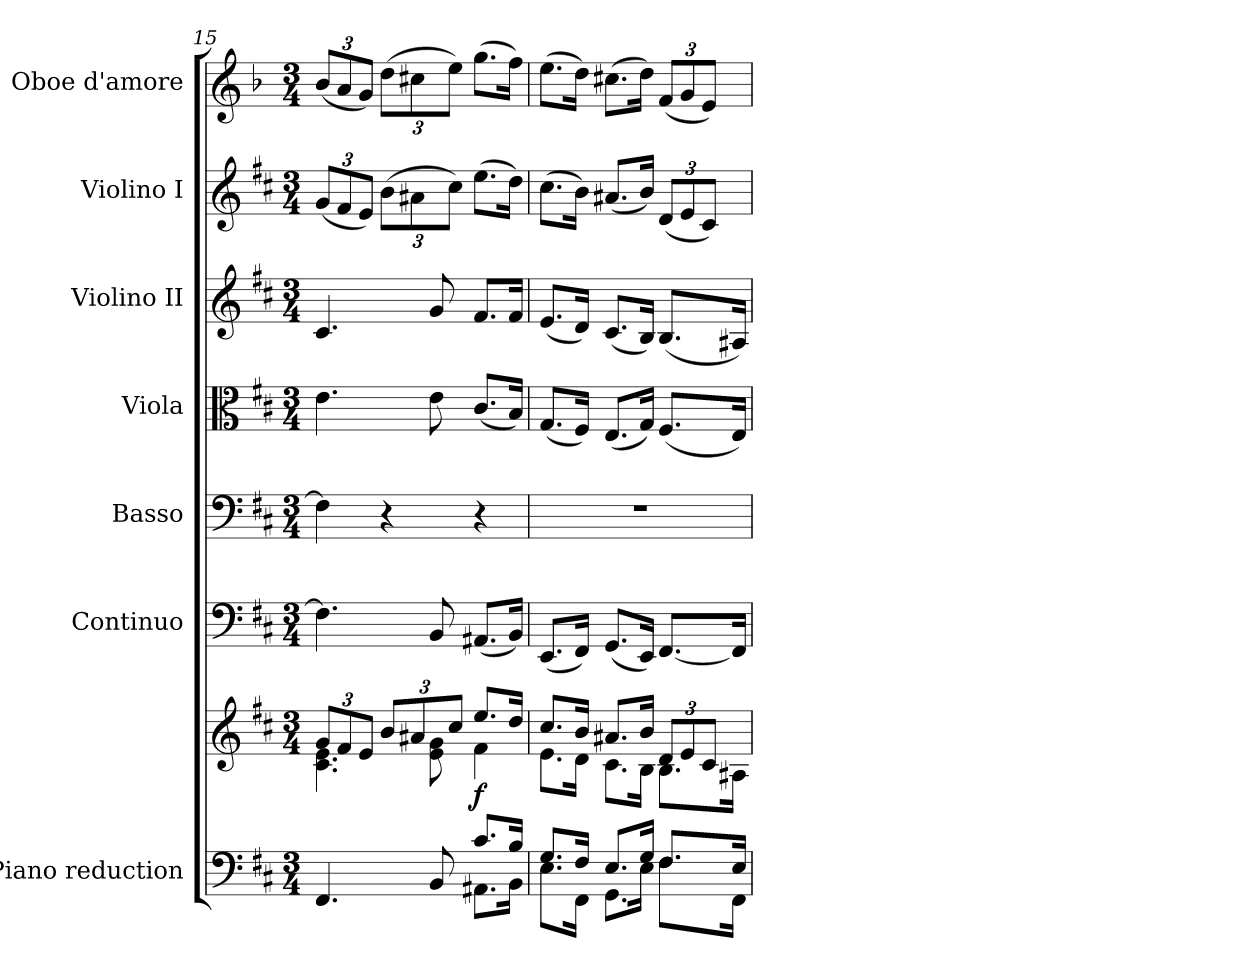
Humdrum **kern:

**kern	**kern	**dynam	**kern	**dynam	**kern	**kern	**kern	**kern	**kern
*part7	*part7	*part7	*part6	*part6	*part5	*part4	*part3	*part2	*part1
*staff8	*staff7	*staff7/8	*staff6	*staff6	*staff5	*staff4	*staff3	*staff2	*staff1
*I"Piano reduction	*	*	*I"Continuo	*	*I"Basso	*I"Viola	*I"Violino II	*I"Violino I	*I"Oboe d'amore
*I'Pno	*	*	*	*	*	*	*	*	*I'Ob
*clefF4	*clefG2	*	*clefF4	*	*clefF4	*clefC3	*clefG2	*clefG2	*clefG2
*	*	*	*	*	*	*	*	*	*ITrd2c3
*k[f#c#]	*k[f#c#]	*	*k[f#c#]	*	*k[f#c#]	*k[f#c#]	*k[f#c#]	*k[f#c#]	*k[f#c#]
*M3/4	*M3/4	*	*M3/4	*	*M3/4	*M3/4	*M3/4	*M3/4	*M3/4
=15	=15	=15	=15	=15	=15	=15	=15	=15	=15
*^	*	*	*	*	*	*	*	*	*
*	*	*Xbrackettup	*	*	*	*	*	*	*Xbrackettup	*Xbrackettup
*	*	*^	*	*	*	*	*	*	*	*
4.FF#/	2ryy	12g/L	4.c#\ 4.e\	.	4.F#\]	.	4F#\]	4.e\	4.c#/	(12g/L	(12g/L
.	.	12f#/	.	.	.	.	.	.	.	12f#/	12f#/
.	.	12e/J	.	.	.	.	.	.	.	12e/J)	12e/J)
.	.	12b/L	.	.	.	.	4r	.	.	(12b\L	(12b\L
.	.	12a#X/	.	.	.	.	.	.	.	12a#X\	12a#X\
!	!	!	!	!	!	!LO:DY:b	!	!	!	!	!
!	!	!	!	!	!	!LO:DY:n=1:b	!	!	!	!	!
8BB/	.	.	8e\ 8g\	.	8BB/	other-dynamics f	.	8e\	8g/	.	.
.	.	12cc#/J	.	.	.	.	.	.	.	12cc#\J)	12cc#\J)
!	!	!	!	!LO:DY:b	!	!	!	!	!	!	!
8.c#/L	8.AA#X\L	8.ee/L	4f#\	f	(8.AA#X/L	.	4r	(8.c#/L	8.f#/L	(8.ee\L	(8.ee\L
16B/Jk	16BB\Jk	16dd/Jk	.	.	16BB/Jk)	.	.	16B/Jk)	16f#/Jk	16dd\Jk)	16dd\Jk)
=16	=16	=16	=16	=16	=16	=16	=16	=16	=16	=16	=16
8.G/L	8.E\L	8.cc#/L	8.e\L	.	(8.EE/L	.	2.r	(8.G/L	(8.e/L	(8.cc#\L	(8.cc#\L
16F#/Jk	16FF#\Jk	16b/Jk	16d\Jk	.	16FF#/Jk)	.	.	16F#/Jk)	16d/Jk)	16b\Jk)	16b\Jk)
8.E/L	8.GG\L	8.a#X/L	8.c#\L	.	(8.GG/L	.	.	(8.E/L	(8.c#/L	(8.a#X/L	(8.a#X\L
16G/Jk	16E\Jk	16b/Jk	16B\Jk	.	16EE/Jk)	.	.	16G/Jk)	16B/Jk)	16b/Jk)	16b\Jk)
8.F#/L	8.F#\L	12d/L	8.B\L	.	[8.FF#/L	.	.	(8.F#/L	(8.B/L	(12d/L	(12d/L
.	.	12e/	.	.	.	.	.	.	.	12e/	12e/
.	.	12c#/J	.	.	.	.	.	.	.	12c#/J)	12c#/J)
16E/Jk	16FF#\Jk	.	16A#X\Jk	.	16FF#/Jk]	.	.	16E/Jk)	16A#X/Jk)	.	.
*v	*v	*	*	*	*	*	*	*	*	*	*
*	*v	*v	*	*	*	*	*	*	*	*
=	=	=	=	=	=	=	=	=	=
*-	*-	*-	*-	*-	*-	*-	*-	*-	*-
